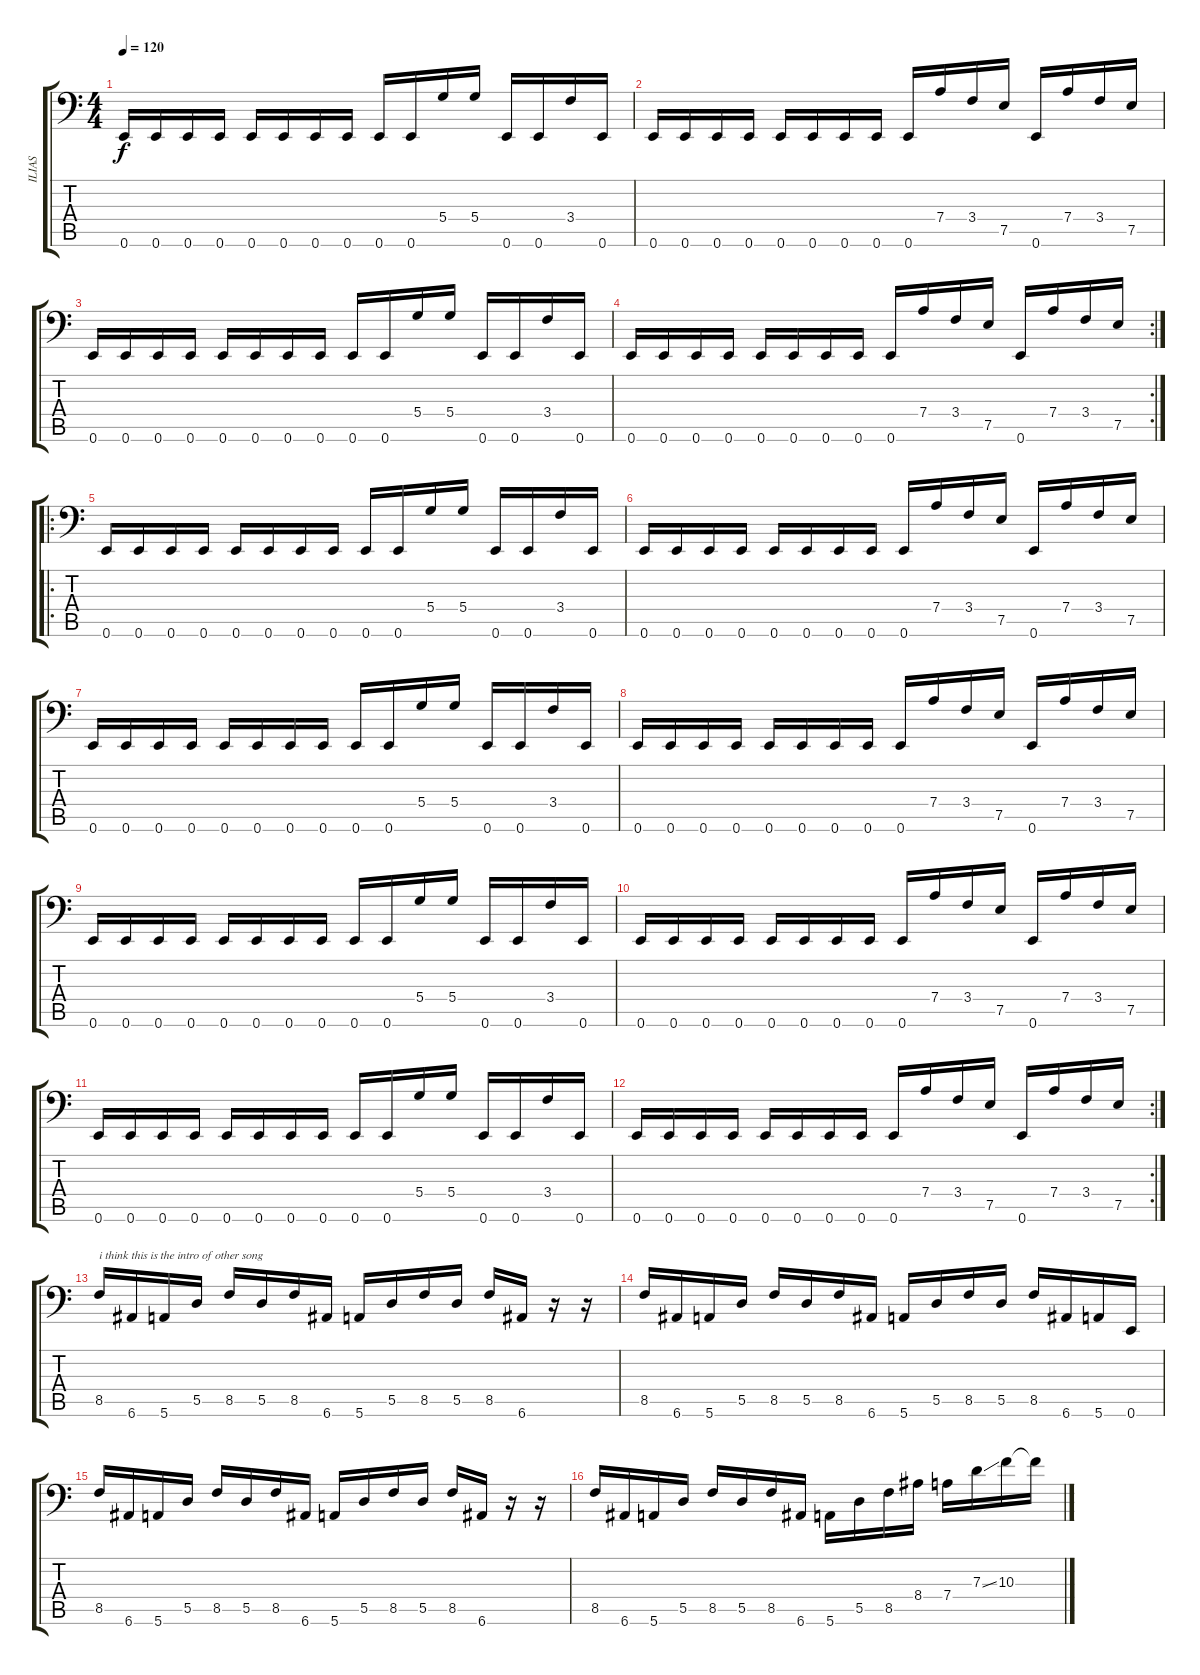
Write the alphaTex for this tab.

\track ("ILIAS" "ILIAS") {instrument electricbasspick}
\staff {score tabs}
\tuning (E3 B2 G2 D2 A1 E1) {hide}
\ts (4 4)
\tempo 120
\clef f4
\ks c
0.6.16{dy f} 0.6.16 0.6.16 0.6.16 0.6.16 0.6.16 0.6.16 0.6.16 0.6.16 0.6.16 5.4.16 5.4.16 0.6.16 0.6.16 3.4.16 0.6.16 |
0.6.16 0.6.16 0.6.16 0.6.16 0.6.16 0.6.16 0.6.16 0.6.16 0.6.16 7.4.16 3.4.16 7.5.16 0.6.16 7.4.16 3.4.16 7.5.16 |
0.6.16 0.6.16 0.6.16 0.6.16 0.6.16 0.6.16 0.6.16 0.6.16 0.6.16 0.6.16 5.4.16 5.4.16 0.6.16 0.6.16 3.4.16 0.6.16 |
\rc 2
0.6.16 0.6.16 0.6.16 0.6.16 0.6.16 0.6.16 0.6.16 0.6.16 0.6.16 7.4.16 3.4.16 7.5.16 0.6.16 7.4.16 3.4.16 7.5.16 |
\ro
0.6.16 0.6.16 0.6.16 0.6.16 0.6.16 0.6.16 0.6.16 0.6.16 0.6.16 0.6.16 5.4.16 5.4.16 0.6.16 0.6.16 3.4.16 0.6.16 |
0.6.16 0.6.16 0.6.16 0.6.16 0.6.16 0.6.16 0.6.16 0.6.16 0.6.16 7.4.16 3.4.16 7.5.16 0.6.16 7.4.16 3.4.16 7.5.16 |
0.6.16 0.6.16 0.6.16 0.6.16 0.6.16 0.6.16 0.6.16 0.6.16 0.6.16 0.6.16 5.4.16 5.4.16 0.6.16 0.6.16 3.4.16 0.6.16 |
0.6.16 0.6.16 0.6.16 0.6.16 0.6.16 0.6.16 0.6.16 0.6.16 0.6.16 7.4.16 3.4.16 7.5.16 0.6.16 7.4.16 3.4.16 7.5.16 |
0.6.16 0.6.16 0.6.16 0.6.16 0.6.16 0.6.16 0.6.16 0.6.16 0.6.16 0.6.16 5.4.16 5.4.16 0.6.16 0.6.16 3.4.16 0.6.16 |
0.6.16 0.6.16 0.6.16 0.6.16 0.6.16 0.6.16 0.6.16 0.6.16 0.6.16 7.4.16 3.4.16 7.5.16 0.6.16 7.4.16 3.4.16 7.5.16 |
0.6.16 0.6.16 0.6.16 0.6.16 0.6.16 0.6.16 0.6.16 0.6.16 0.6.16 0.6.16 5.4.16 5.4.16 0.6.16 0.6.16 3.4.16 0.6.16 |
\rc 2
0.6.16 0.6.16 0.6.16 0.6.16 0.6.16 0.6.16 0.6.16 0.6.16 0.6.16 7.4.16 3.4.16 7.5.16 0.6.16 7.4.16 3.4.16 7.5.16 |
8.5.16{txt "i think this is the intro of other song" instrument electricguitarclean} 6.6.16 5.6.16 5.5.16 8.5.16 5.5.16 8.5.16 6.6.16 5.6.16 5.5.16 8.5.16 5.5.16 8.5.16 6.6.16 r.16 r.16 |
8.5.16 6.6.16 5.6.16 5.5.16 8.5.16 5.5.16 8.5.16 6.6.16 5.6.16 5.5.16 8.5.16 5.5.16 8.5.16 6.6.16 5.6.16 0.6.16 |
8.5.16 6.6.16 5.6.16 5.5.16 8.5.16 5.5.16 8.5.16 6.6.16 5.6.16 5.5.16 8.5.16 5.5.16 8.5.16 6.6.16 r.16 r.16 |
8.5.16 6.6.16 5.6.16 5.5.16 8.5.16 5.5.16 8.5.16 6.6.16 5.6.16 5.5.16 8.5.16 8.4.16 7.4.16 7.3{ss}.16 10.3.16 10.3{t}.16
